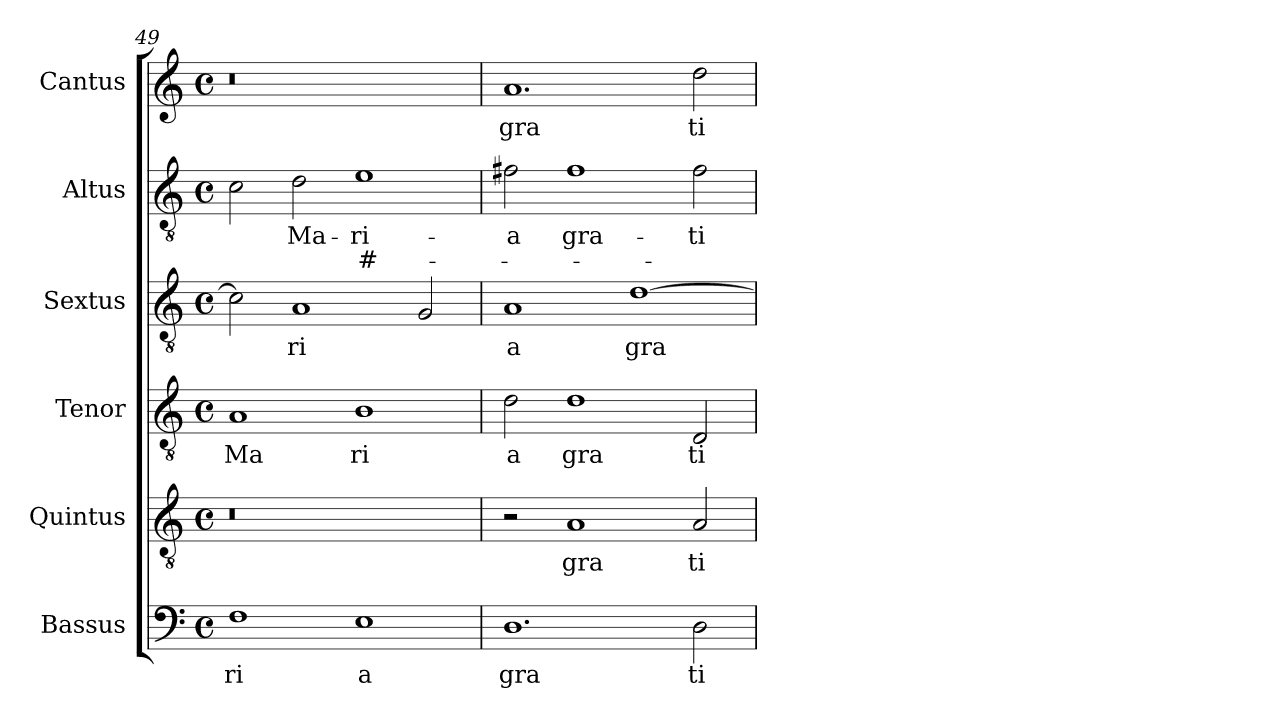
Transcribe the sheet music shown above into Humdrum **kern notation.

**kern	**text	**kern	**text	**kern	**text	**kern	**text	**kern	**text	**text	**kern	**text
*part6	*part6	*part5	*part5	*part4	*part4	*part3	*part3	*part2	*part2	*part2	*part1	*part1
*staff6	*staff6	*staff5	*staff5	*staff4	*staff4	*staff3	*staff3	*staff2	*staff2	*staff2	*staff1	*staff1
*I"Bassus	*	*I"Quintus	*	*I"Tenor	*	*I"Sextus	*	*I"Altus	*	*	*I"Cantus	*
*clefF4	*	*clefGv2	*	*clefGv2	*	*clefGv2	*	*clefGv2	*	*	*clefG2	*
*	*	*	*	*k[]	*	*	*	*	*	*	*	*
*	*	*	*	*C:	*	*	*	*	*	*	*	*
*M4/4	*	*M4/4	*	*M4/4	*	*M4/4	*	*M4/4	*	*	*M4/4	*
*met(c)	*	*met(c)	*	*met(c)	*	*met(c)	*	*met(c)	*	*	*met(c)	*
=49	=49	=49	=49	=49	=49	=49	=49	=49	=49	=49	=49	=49
!	!LO:LY:b:cj	!	!	!	!LO:LY:b:cj	!	!	!	!	!	!	!
1F	ri	0r	.	1A	Ma	2c\]	.	2c\	.	.	0r	.
!	!	!	!	!	!	!	!LO:LY:b:cj	!	!LO:LY:b:cj	!	!	!
.	.	.	.	.	.	1A	ri	2d\	Ma-	.	.	.
!	!LO:LY:b:cj	!	!	!	!LO:LY:b:cj	!	!	!	!LO:LY:b:cj	!LO:LY:b	!	!
1E	a	.	.	1B	ri	.	.	1e	-ri-	-#-	.	.
.	.	.	.	.	.	2G/	.	.	.	.	.	.
=50	=50	=50	=50	=50	=50	=50	=50	=50	=50	=50	=50	=50
!	!LO:LY:b:cj	!	!	!	!LO:LY:b:cj	!	!LO:LY:b:cj	!	!LO:LY:b:cj	!	!	!LO:LY:b:cj
1.D	gra	2r	.	2d\	a	1A	a	2f#X\	-a	.	1.a	gra
!	!	!	!LO:LY:b:cj	!	!LO:LY:b:cj	!	!	!	!LO:LY:b:cj	!	!	!
.	.	1A	gra	1d	gra	.	.	1f#	gra-	.	.	.
!	!	!	!	!	!	!	!LO:LY:b:cj	!	!	!	!	!
.	.	.	.	.	.	[>1d	gra	.	.	.	.	.
!	!LO:LY:b:cj	!	!LO:LY:b:cj	!	!LO:LY:b:cj	!	!	!	!LO:LY:b:cj	!	!	!LO:LY:b:cj
2D\	ti	2A/	ti	2D/	ti	.	.	2f#\	-ti-	.	2dd\	ti
=	=	=	=	=	=	=	=	=	=	=	=	=
*-	*-	*-	*-	*-	*-	*-	*-	*-	*-	*-	*-	*-
